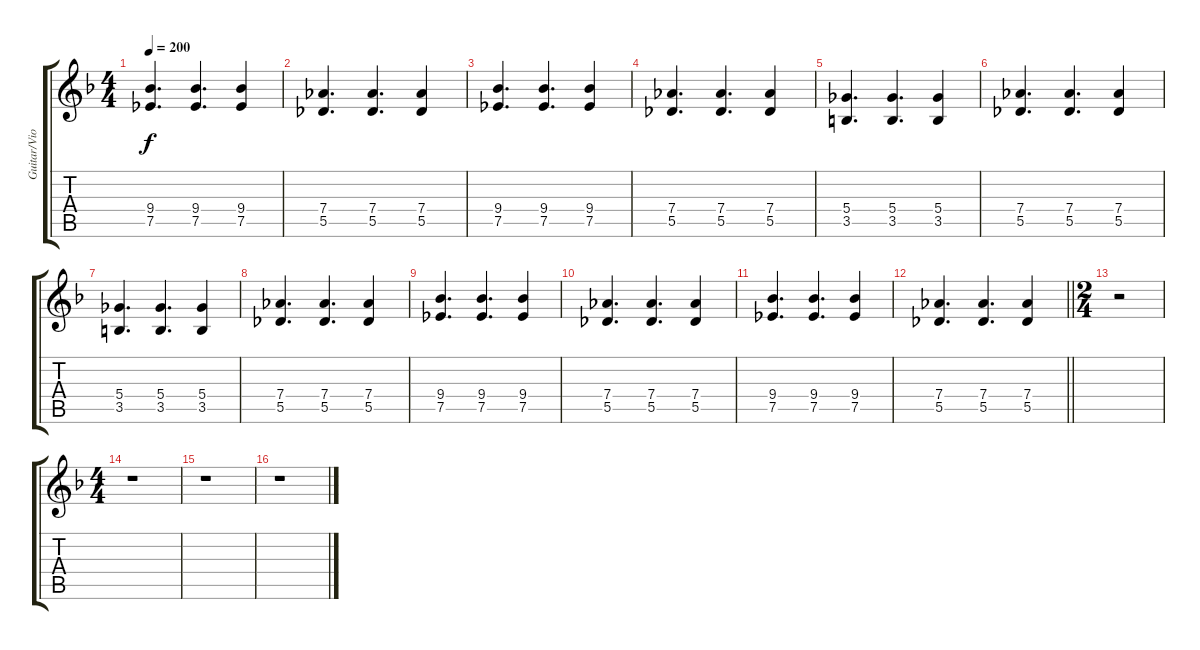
\track ("Guitar/Violin" "Guitar/Vio") {instrument distortionguitar}
\staff {score tabs}
\tuning (Eb4 Bb3 Gb3 Db3 Ab2 Eb2) {hide}
\ts (4 4)
\tempo 200
\clef g2
\ks dminor
(9.4 7.5).4{d dy f} (9.4 7.5).4{d} (9.4 7.5).4 |
(7.4 5.5).4{d} (7.4 5.5).4{d} (7.4 5.5).4 |
(9.4 7.5).4{d} (9.4 7.5).4{d} (9.4 7.5).4 |
(7.4 5.5).4{d} (7.4 5.5).4{d} (7.4 5.5).4 |
(5.4 3.5).4{d} (5.4 3.5).4{d} (5.4 3.5).4 |
(7.4 5.5).4{d} (7.4 5.5).4{d} (7.4 5.5).4 |
(5.4 3.5).4{d} (5.4 3.5).4{d} (5.4 3.5).4 |
(7.4 5.5).4{d} (7.4 5.5).4{d} (7.4 5.5).4 |
(9.4 7.5).4{d} (9.4 7.5).4{d} (9.4 7.5).4 |
(7.4 5.5).4{d} (7.4 5.5).4{d} (7.4 5.5).4 |
(9.4 7.5).4{d} (9.4 7.5).4{d} (9.4 7.5).4 |
\barLineRight lightlight
(7.4 5.5).4{d} (7.4 5.5).4{d} (7.4 5.5).4 |
\ts (2 4)
r.2 |
\ts (4 4)
r.1 |
r.1 |
r.1
